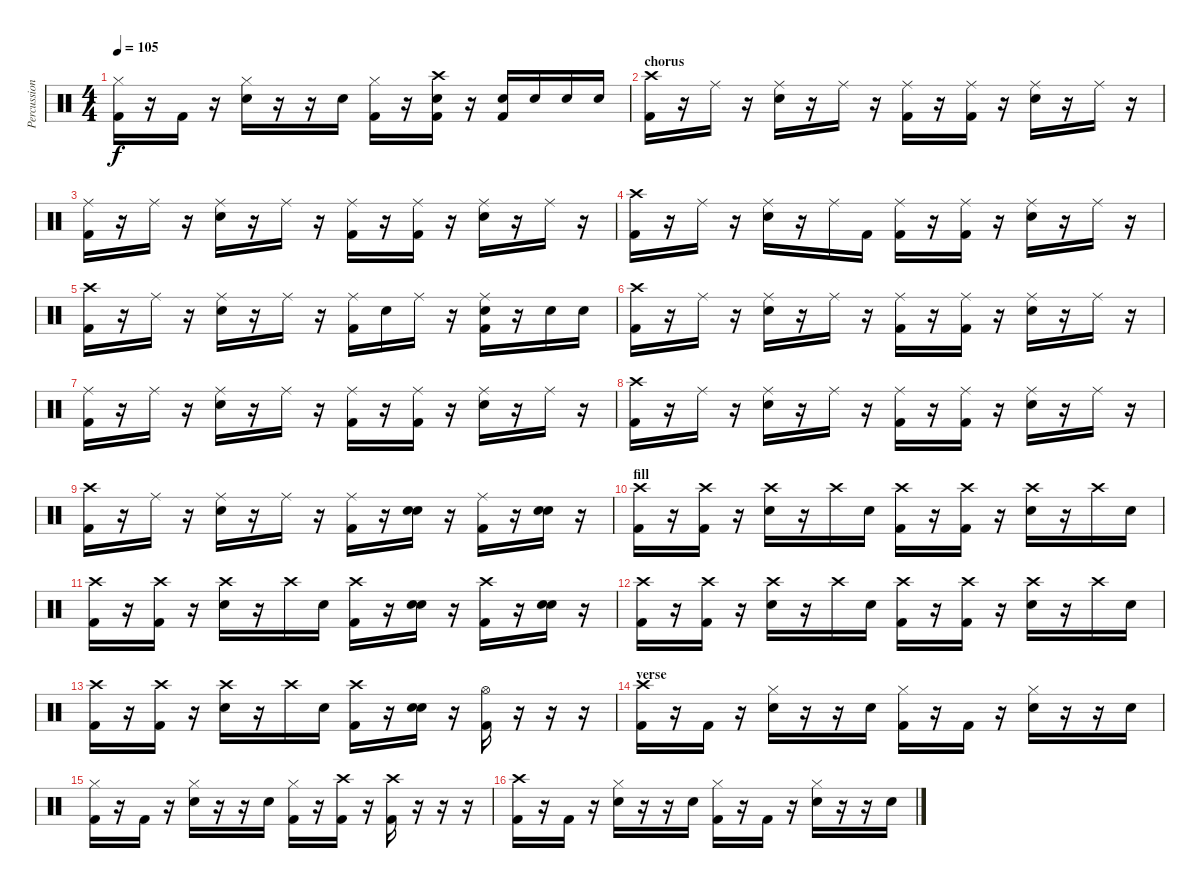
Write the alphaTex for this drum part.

\track ("Percussion" "Percussion") {instrument percussion}
\staff {score}
\articulation defaults
\ts (4 4)
\tempo 105
\clef neutral
\ks c
("Hi-Hat (closed)" "Kick (hit) 2").16{dy f} r.16 "Kick (hit) 2".16 r.16 ("Electric Snare (hit)" "Hi-Hat (closed)").16 r.16 r.16 "Electric Snare (hit)".16 ("Hi-Hat (closed)" "Kick (hit) 2").16 r.16 ("Electric Snare (hit)" "Crash high (hit)" "Kick (hit) 2").16 r.16 ("Electric Snare (hit)" "Kick (hit) 2").16 "Electric Snare (hit)".16 "Electric Snare (hit)".16 "Electric Snare (hit)".16 |
\section ("" "chorus")
("Crash high (hit)" "Kick (hit) 2").16 r.16 "Ride (middle)".16 r.16 ("Electric Snare (hit)" "Ride (middle)").16 r.16 "Ride (middle)".16 r.16 ("Ride (middle)" "Kick (hit) 2").16 r.16 ("Ride (middle)" "Kick (hit) 2").16 r.16 ("Electric Snare (hit)" "Ride (middle)").16 r.16 "Ride (middle)".16 r.16 |
("Ride (middle)" "Kick (hit) 2").16 r.16 "Ride (middle)".16 r.16 ("Electric Snare (hit)" "Ride (middle)").16 r.16 "Ride (middle)".16 r.16 ("Ride (middle)" "Kick (hit) 2").16 r.16 ("Ride (middle)" "Kick (hit) 2").16 r.16 ("Electric Snare (hit)" "Ride (middle)").16 r.16 "Ride (middle)".16 r.16 |
("Crash high (hit)" "Kick (hit) 2").16 r.16 "Ride (middle)".16 r.16 ("Electric Snare (hit)" "Ride (middle)").16 r.16 "Ride (middle)".16 "Kick (hit) 2".16 ("Ride (middle)" "Kick (hit) 2").16 r.16 ("Ride (middle)" "Kick (hit) 2").16 r.16 ("Electric Snare (hit)" "Ride (middle)").16 r.16 "Ride (middle)".16 r.16 |
("Crash high (hit)" "Kick (hit) 2").16 r.16 "Ride (middle)".16 r.16 ("Electric Snare (hit)" "Ride (middle)").16 r.16 "Ride (middle)".16 r.16 ("Ride (middle)" "Kick (hit) 2").16 "Electric Snare (hit)".16 "Ride (middle)".16 r.16 ("Electric Snare (hit)" "Ride (middle)" "Kick (hit) 2").16 r.16 "Electric Snare (hit)".16 "Electric Snare (hit)".16 |
("Crash high (hit)" "Kick (hit) 2").16 r.16 "Ride (middle)".16 r.16 ("Electric Snare (hit)" "Ride (middle)").16 r.16 "Ride (middle)".16 r.16 ("Ride (middle)" "Kick (hit) 2").16 r.16 ("Ride (middle)" "Kick (hit) 2").16 r.16 ("Electric Snare (hit)" "Ride (middle)").16 r.16 "Ride (middle)".16 r.16 |
("Ride (middle)" "Kick (hit) 2").16 r.16 "Ride (middle)".16 r.16 ("Electric Snare (hit)" "Ride (middle)").16 r.16 "Ride (middle)".16 r.16 ("Ride (middle)" "Kick (hit) 2").16 r.16 ("Ride (middle)" "Kick (hit) 2").16 r.16 ("Electric Snare (hit)" "Ride (middle)").16 r.16 "Ride (middle)".16 r.16 |
("Crash high (hit)" "Kick (hit) 2").16 r.16 "Ride (middle)".16 r.16 ("Electric Snare (hit)" "Ride (middle)").16 r.16 "Ride (middle)".16 r.16 ("Ride (middle)" "Kick (hit) 2").16 r.16 ("Ride (middle)" "Kick (hit) 2").16 r.16 ("Electric Snare (hit)" "Ride (middle)").16 r.16 "Ride (middle)".16 r.16 |
("Crash high (hit)" "Kick (hit) 2").16 r.16 "Ride (middle)".16 r.16 ("Electric Snare (hit)" "Ride (middle)").16 r.16 "Ride (middle)".16 r.16 ("Ride (middle)" "Kick (hit) 2").16 r.16 ("Electric Snare (hit)" "Electric Snare (hit)").16 r.16 ("Ride (middle)" "Kick (hit) 2").16 r.16 ("Electric Snare (hit)" "Electric Snare (hit)").16 r.16 |
\section ("" "fill")
("Crash high (hit)" "Kick (hit) 2").16 r.16 ("Crash high (hit)" "Kick (hit) 2").16 r.16 ("Electric Snare (hit)" "Crash high (hit)").16 r.16 "Crash high (hit)".16 "Electric Snare (hit)".16 ("Crash high (hit)" "Kick (hit) 2").16 r.16 ("Crash high (hit)" "Kick (hit) 2").16 r.16 ("Electric Snare (hit)" "Crash high (hit)").16 r.16 "Crash high (hit)".16 "Electric Snare (hit)".16 |
("Crash high (hit)" "Kick (hit) 2").16 r.16 ("Crash high (hit)" "Kick (hit) 2").16 r.16 ("Electric Snare (hit)" "Crash high (hit)").16 r.16 "Crash high (hit)".16 "Electric Snare (hit)".16 ("Crash high (hit)" "Kick (hit) 2").16 r.16 ("Electric Snare (hit)" "Electric Snare (hit)").16 r.16 ("Crash high (hit)" "Kick (hit) 2").16 r.16 ("Electric Snare (hit)" "Electric Snare (hit)").16 r.16 |
("Crash high (hit)" "Kick (hit) 2").16 r.16 ("Crash high (hit)" "Kick (hit) 2").16 r.16 ("Electric Snare (hit)" "Crash high (hit)").16 r.16 "Crash high (hit)".16 "Electric Snare (hit)".16 ("Crash high (hit)" "Kick (hit) 2").16 r.16 ("Crash high (hit)" "Kick (hit) 2").16 r.16 ("Electric Snare (hit)" "Crash high (hit)").16 r.16 "Crash high (hit)".16 "Electric Snare (hit)".16 |
("Crash high (hit)" "Kick (hit) 2").16 r.16 ("Crash high (hit)" "Kick (hit) 2").16 r.16 ("Electric Snare (hit)" "Crash high (hit)").16 r.16 "Crash high (hit)".16 "Electric Snare (hit)".16 ("Crash high (hit)" "Kick (hit) 2").16 r.16 ("Electric Snare (hit)" "Electric Snare (hit)").16 r.16 ("Hi-Hat (open)" "Kick (hit) 2").16 r.16 r.16 r.16 |
\section ("" "verse")
("Crash high (hit)" "Kick (hit) 2").16 r.16 "Kick (hit) 2".16 r.16 ("Electric Snare (hit)" "Hi-Hat (closed)").16 r.16 r.16 "Electric Snare (hit)".16 ("Hi-Hat (closed)" "Kick (hit) 2").16 r.16 "Kick (hit) 2".16 r.16 ("Electric Snare (hit)" "Hi-Hat (closed)").16 r.16 r.16 "Electric Snare (hit)".16 |
("Hi-Hat (closed)" "Kick (hit) 2").16 r.16 "Kick (hit) 2".16 r.16 ("Electric Snare (hit)" "Hi-Hat (closed)").16 r.16 r.16 "Electric Snare (hit)".16 ("Hi-Hat (closed)" "Kick (hit) 2").16 r.16 ("Crash high (hit)" "Kick (hit) 2").16 r.16 ("Crash high (hit)" "Kick (hit) 2").16 r.16 r.16 r.16 |
("Crash high (hit)" "Kick (hit) 2").16 r.16 "Kick (hit) 2".16 r.16 ("Electric Snare (hit)" "Hi-Hat (closed)").16 r.16 r.16 "Electric Snare (hit)".16 ("Hi-Hat (closed)" "Kick (hit) 2").16 r.16 "Kick (hit) 2".16 r.16 ("Electric Snare (hit)" "Hi-Hat (closed)").16 r.16 r.16 "Electric Snare (hit)".16
